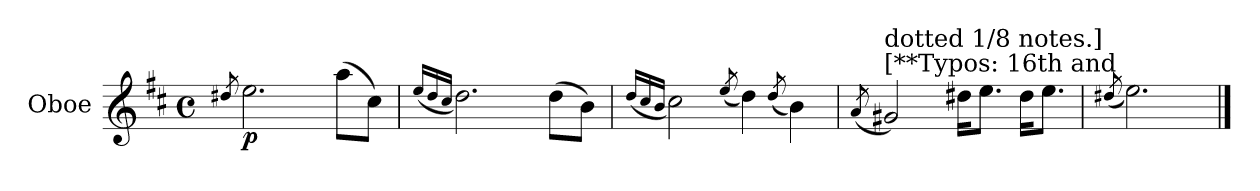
**kern	**dynam
*part1	*part1
*staff1	*staff1
*I"Oboe	*
*I'Ob.	*
*clefG2	*
*k[f#c#]	*
*M4/4	*
*met(c)	*
*MM140	*
=1	=1
8qdd#X/	.
!	!LO:DY:b
2.ee\	p
(8aa\L	.
8cc#\J)	.
=2	=2
(16qee/LL	.
16qdd/	.
16qcc#/JJ	.
2.dd\)	.
(8dd\L	.
8b\J)	.
=3	=3
(16qdd/LL	.
16qcc#/	.
16qb/JJ	.
2cc#\)	.
(8qee/	.
4dd\)	.
(8qdd/	.
4b\)	.
=4	=4
(8qa/	.
!LO:TX:a:t=[**Typos&colon; 16th and	!
!LO:TX:a:t=dotted 1/8 notes.]	!
2g#X/)	.
16dd#X\KL	.
8.ee\J	.
16dd#\KL	.
8.ee\J	.
=5	=5
(8qdd#X/	.
2.ee\)	.
==	==
*-	*-
